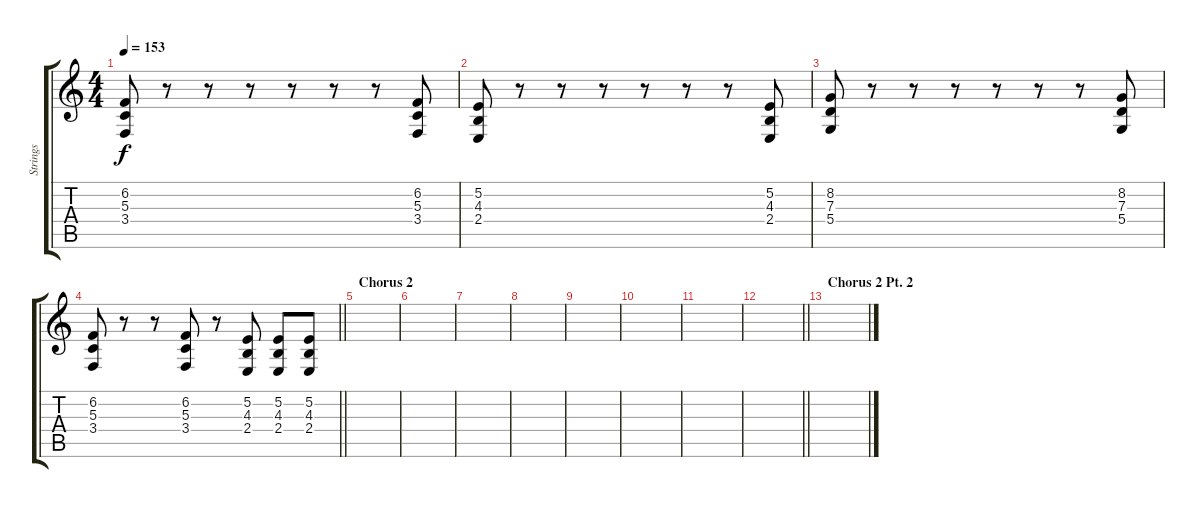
\track ("Strings" "Strings") {instrument stringensemble1}
\staff {score tabs}
\tuning (E4 B3 G3 D3 A2 D2) {hide}
\ts (4 4)
\tempo 153
\clef g2
\ks c
(6.2 5.3 3.4).8{dy f} r.8 r.8 r.8 r.8 r.8 r.8 (6.2 5.3 3.4).8 |
(5.2 4.3 2.4).8 r.8 r.8 r.8 r.8 r.8 r.8 (5.2 4.3 2.4).8 |
(8.2 7.3 5.4).8 r.8 r.8 r.8 r.8 r.8 r.8 (8.2 7.3 5.4).8 |
\barLineRight lightlight
(6.2 5.3 3.4).8 r.8 r.8 (6.2 5.3 3.4).8 r.8 (5.2 4.3 2.4).8 (5.2 4.3 2.4).8 (5.2 4.3 2.4).8 |
\section ("" "Chorus 2")
|
|
|
|
|
|
|
\barLineRight lightlight
|
\section ("" "Chorus 2 Pt. 2")
